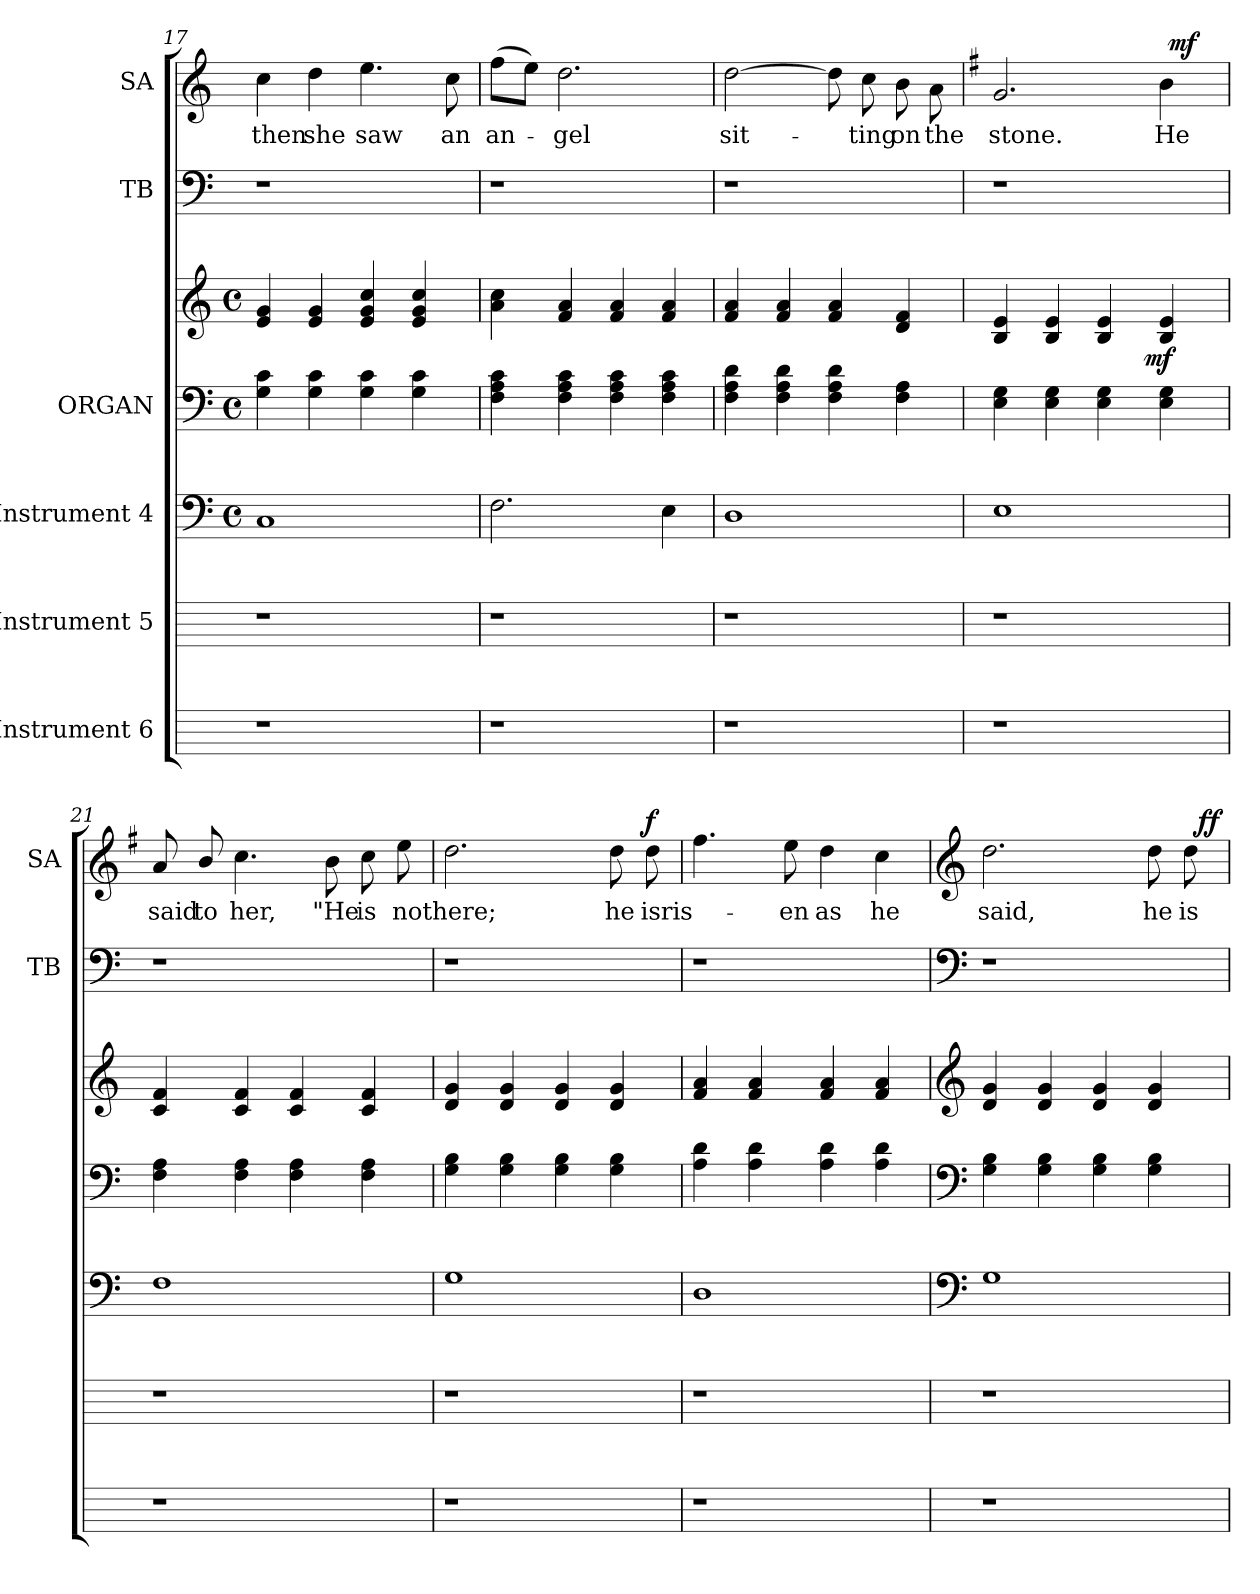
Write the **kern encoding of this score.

**kern	**kern	**kern	**kern	**kern	**dynam	**kern	**kern	**text	**dynam
*part6	*part5	*part4	*part3	*part3	*part3	*part2	*part1	*part1	*part1
*staff7	*staff6	*staff5	*staff4	*staff3	*staff3/4	*staff2	*staff1	*staff1	*staff1
*I"Instrument 6	*I"Instrument 5	*I"Instrument 4	*I"ORGAN	*	*	*I"TB	*I"SA	*	*
*	*	*	*	*	*	*I'TB	*I'SA	*	*
*	*	*clefF4	*clefF4	*clefG2	*	*clefF4	*clefG2	*	*
*	*	*M4/4	*M4/4	*M4/4	*	*	*	*	*
*	*	*met(c)	*met(c)	*met(c)	*	*	*	*	*
=17	=17	=17	=17	=17	=17	=17	=17	=17	=17
!	!	!	!	!	!	!	!	!LO:LY:b:cj	!
1r	1r	1C	4G\ 4c\	4g/ 4e/	.	1r	4cc\	then	.
!	!	!	!	!	!	!	!	!LO:LY:b:cj	!
.	.	.	4c\ 4G\	4e/ 4g/	.	.	4dd\	she	.
!	!	!	!	!	!	!	!	!LO:LY:b:cj	!
.	.	.	4G\ 4c\	4cc/ 4g/ 4e/	.	.	4.ee\	saw	.
.	.	.	4G\ 4c\	4cc/ 4g/ 4e/	.	.	.	.	.
!	!	!	!	!	!	!	!	!LO:LY:b:cj	!
.	.	.	.	.	.	.	8cc\	an	.
=18	=18	=18	=18	=18	=18	=18	=18	=18	=18
!	!	!	!	!	!	!	!	!LO:LY:b:cj	!
1r	1r	2.F\	4A\ 4F\ 4c\	4a\ 4cc\	.	1r	(>8ff\L	an-	.
.	.	.	.	.	.	.	8ee\J)	.	.
!	!	!	!	!	!	!	!	!LO:LY:b:cj	!
.	.	.	4F\ 4A\ 4c\	4a/ 4f/	.	.	2.dd\	-gel	.
.	.	.	4A\ 4F\ 4c\	4a/ 4f/	.	.	.	.	.
.	.	4E\	4c\ 4A\ 4F\	4f/ 4a/	.	.	.	.	.
=19	=19	=19	=19	=19	=19	=19	=19	=19	=19
!	!	!	!	!	!	!	!	!LO:LY:b:cj	!
1r	1r	1D	4F\ 4A\ 4d\	4f/ 4a/	.	1r	[>2dd\	sit-	.
.	.	.	4F\ 4A\ 4d\	4a/ 4f/	.	.	.	.	.
.	.	.	4F\ 4A\ 4d\	4a/ 4f/	.	.	8dd\]	.	.
!	!	!	!	!	!	!	!	!LO:LY:b:cj	!
.	.	.	.	.	.	.	8cc\	-ting	.
!	!	!	!	!	!	!	!	!LO:LY:b:cj	!
.	.	.	4A\ 4F\	4d/ 4f/	.	.	8b\	on	.
!	!	!	!	!	!	!	!	!LO:LY:b:cj	!
.	.	.	.	.	.	.	8a\	the	.
!!LO:LB:g=z
=20	=20	=20	=20	=20	=20	=20	=20	=20	=20
*	*	*	*	*	*	*	*k[f#]	*	*
*	*	*	*	*	*	*	*G:	*	*
!	!	!	!	!	!	!	!	!LO:LY:b:cj	!
*	*	*	*	*^	*	*	*^	*	*
1r	1r	1E	4G\ 4E\	4B/ 4e/	2ryy	.	1r	2.g/	2ryy	stone.	.
.	.	.	4E\ 4G\	4B/ 4e/	.	.	.	.	.	.	.
.	.	.	4G\ 4E\	4B/ 4e/	8..ryy	.	.	.	4ryy	.	.
!	!	!	!	!	!	!LO:DY:b	!	!	!	!	!
.	.	.	.	.	4ryy	mf	.	.	.	.	.
!	!	!	!	!	!	!	!	!	!	!LO:LY:b:cj	!
.	.	.	4E\ 4G\	4e/ 4B/	.	.	.	4b\	64ryy	He	.
!	!	!	!	!	!	!	!	!	!	!	!LO:DY:a
.	.	.	.	.	.	.	.	.	8...ryy	.	mf
.	.	.	.	.	32ryy	.	.	.	.	.	.
=21	=21	=21	=21	=21	=21	=21	=21	=21	=21	=21	=21
!	!	!	!	!	!	!	!	!	!	!LO:LY:b:cj	!
*	*	*	*	*v	*v	*	*	*v	*v	*	*
1r	1r	1F	4A\ 4F\	4f/ 4c/	.	1r	8a/	said	.
!	!	!	!	!	!	!	!	!LO:LY:b:cj	!
.	.	.	.	.	.	.	8b/	to	.
!	!	!	!	!	!	!	!	!LO:LY:b:cj	!
.	.	.	4F\ 4A\	4f/ 4c/	.	.	4.cc\	her,	.
.	.	.	4A\ 4F\	4c/ 4f/	.	.	.	.	.
!	!	!	!	!	!	!	!	!LO:LY:b:cj	!
.	.	.	.	.	.	.	8b\	"He	.
!	!	!	!	!	!	!	!	!LO:LY:b:cj	!
.	.	.	4F\ 4A\	4f/ 4c/	.	.	8cc\	is	.
!	!	!	!	!	!	!	!	!LO:LY:b	!
.	.	.	.	.	.	.	8ee\	nothere;	.
=22	=22	=22	=22	=22	=22	=22	=22	=22	=22
1r	1r	1G	4B\ 4G\	4d/ 4g/	.	1r	2.dd\	.	.
.	.	.	4B\ 4G\	4d/ 4g/	.	.	.	.	.
.	.	.	4B\ 4G\	4g/ 4d/	.	.	.	.	.
!	!	!	!	!	!	!	!	!LO:LY:b:cj	!
.	.	.	4B\ 4G\	4d/ 4g/	.	.	8dd\	he	.
!	!	!	!	!	!	!	!	!LO:LY:b	!LO:DY:a
.	.	.	.	.	.	.	8dd\	isris-	f
=23	=23	=23	=23	=23	=23	=23	=23	=23	=23
1r	1r	1D	4A\ 4d\	4a/ 4f/	.	1r	4.ff#\	.	.
.	.	.	4A\ 4d\	4a/ 4f/	.	.	.	.	.
!	!	!	!	!	!	!	!	!LO:LY:b:cj	!
.	.	.	.	.	.	.	8ee\	-en	.
!	!	!	!	!	!	!	!	!LO:LY:b:cj	!
.	.	.	4d\ 4A\	4a/ 4f/	.	.	4dd\	as	.
!	!	!	!	!	!	!	!	!LO:LY:b:cj	!
.	.	.	4d\ 4A\	4a/ 4f/	.	.	4cc\	he	.
!!LO:PB:g=z
=24	=24	=24	=24	=24	=24	=24	=24	=24	=24
*	*	*clefF4	*clefF4	*clefG2	*	*clefF4	*clefG2	*	*
*	*	*	*	*	*	*	*k[]	*	*
*	*	*	*	*	*	*	*C:	*	*
!	!	!	!	!	!	!	!	!LO:LY:b:cj	!
*	*	*	*	*	*	*	*^	*	*
1r	1r	1G	4B\ 4G\	4d/ 4g/	.	1r	2.dd\	2ryy	said,	.
.	.	.	4G\ 4B\	4g/ 4d/	.	.	.	.	.	.
.	.	.	4B\ 4G\	4d/ 4g/	.	.	.	4ryy	.	.
!	!	!	!	!	!	!	!	!	!LO:LY:b:cj	!
.	.	.	4B\ 4G\	4d/ 4g/	.	.	8dd\	8ryy	he	.
!	!	!	!	!	!	!	!	!	!LO:LY:b:cj	!
.	.	.	.	.	.	.	8dd\	32ryy	is	.
!	!	!	!	!	!	!	!	!	!	!LO:DY:a
.	.	.	.	.	.	.	.	16.ryy	.	ff
*	*	*	*	*	*	*	*v	*v	*	*
=	=	=	=	=	=	=	=	=	=
*-	*-	*-	*-	*-	*-	*-	*-	*-	*-
